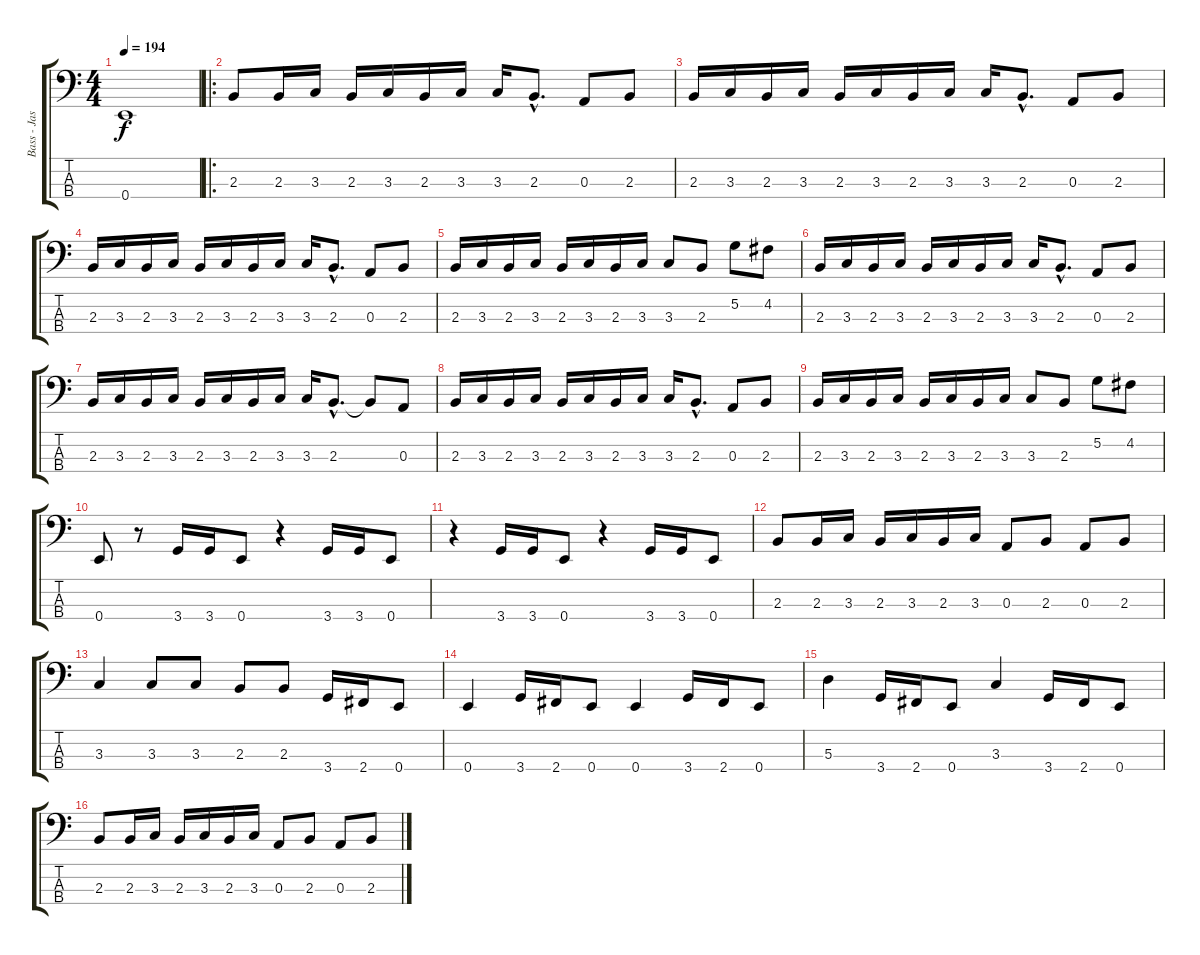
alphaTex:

\track ("Bass - Jason" "Bass - Jas") {instrument electricbassfinger}
\staff {score tabs}
\tuning (G2 D2 A1 E1) {hide}
\ts (4 4)
\tempo 194
\clef f4
\ks c
0.4{t}.1{dy f} |
\ro
2.3.8 2.3.16 3.3.16 2.3.16 3.3.16 2.3.16 3.3.16 3.3.16 2.3{hac}.8{d} 0.3.8 2.3.8 |
2.3.16 3.3.16 2.3.16 3.3.16 2.3.16 3.3.16 2.3.16 3.3.16 3.3.16 2.3{hac}.8{d} 0.3.8 2.3.8 |
2.3.16 3.3.16 2.3.16 3.3.16 2.3.16 3.3.16 2.3.16 3.3.16 3.3.16 2.3{hac}.8{d} 0.3.8 2.3.8 |
2.3.16 3.3.16 2.3.16 3.3.16 2.3.16 3.3.16 2.3.16 3.3.16 3.3.8 2.3.8 5.2.8 4.2.8 |
2.3.16 3.3.16 2.3.16 3.3.16 2.3.16 3.3.16 2.3.16 3.3.16 3.3.16 2.3{hac}.8{d} 0.3.8 2.3.8 |
2.3.16 3.3.16 2.3.16 3.3.16 2.3.16 3.3.16 2.3.16 3.3.16 3.3.16 2.3{hac}.8{d} 2.3{t}.8 0.3.8 |
2.3.16 3.3.16 2.3.16 3.3.16 2.3.16 3.3.16 2.3.16 3.3.16 3.3.16 2.3{hac}.8{d} 0.3.8 2.3.8 |
2.3.16 3.3.16 2.3.16 3.3.16 2.3.16 3.3.16 2.3.16 3.3.16 3.3.8 2.3.8 5.2.8 4.2.8 |
0.4.8 r.8 3.4.16 3.4.16 0.4.8 r.4 3.4.16 3.4.16 0.4.8 |
r.4 3.4.16 3.4.16 0.4.8 r.4 3.4.16 3.4.16 0.4.8 |
2.3.8 2.3.16 3.3.16 2.3.16 3.3.16 2.3.16 3.3.16 0.3.8 2.3.8 0.3.8 2.3.8 |
3.3.4 3.3.8 3.3.8 2.3.8 2.3.8 3.4.16 2.4.16 0.4.8 |
0.4.4 3.4.16 2.4.16 0.4.8 0.4.4 3.4.16 2.4.16 0.4.8 |
5.3.4 3.4.16 2.4.16 0.4.8 3.3.4 3.4.16 2.4.16 0.4.8 |
2.3.8 2.3.16 3.3.16 2.3.16 3.3.16 2.3.16 3.3.16 0.3.8 2.3.8 0.3.8 2.3.8
